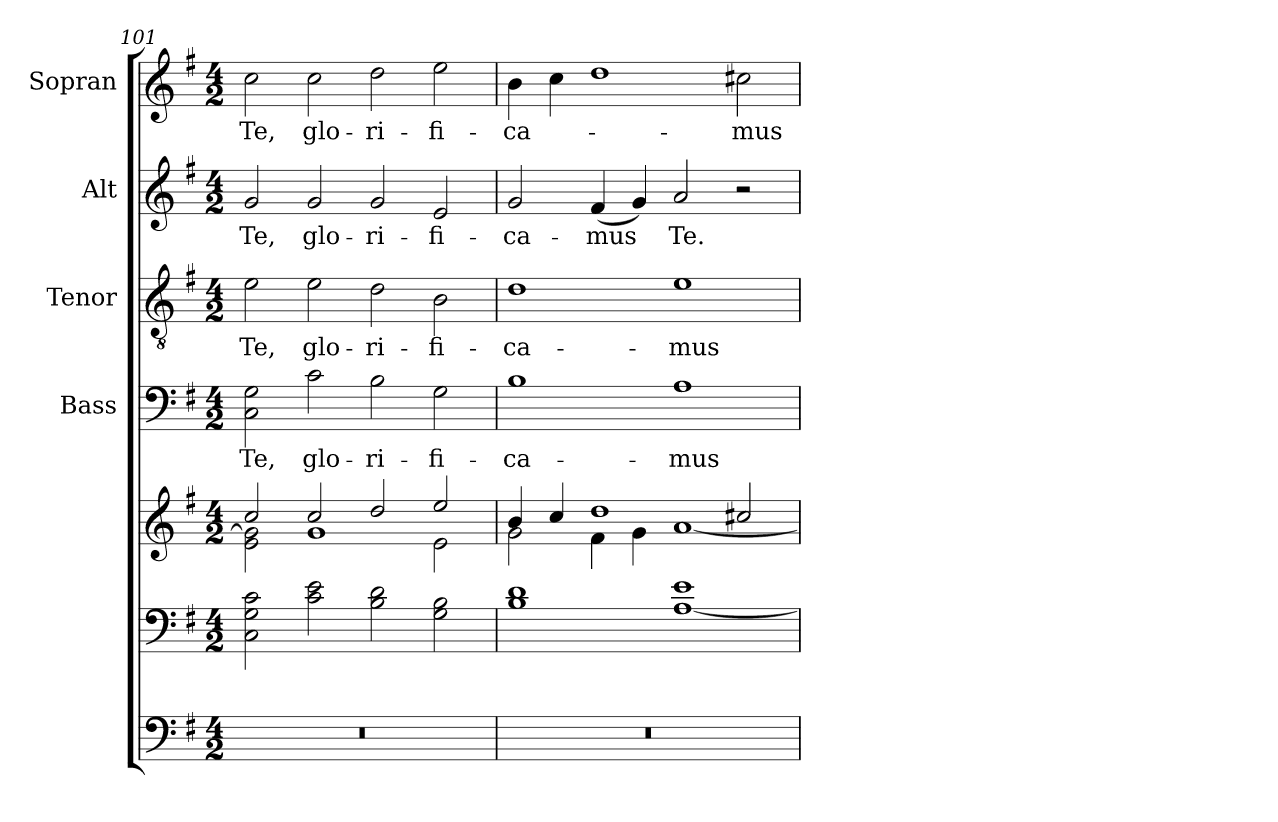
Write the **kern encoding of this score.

**kern	**kern	**kern	**kern	**text	**kern	**text	**kern	**text	**kern	**text
*part6	*part5	*part5	*part4	*part4	*part3	*part3	*part2	*part2	*part1	*part1
*staff7	*staff6	*staff5	*staff4	*staff4	*staff3	*staff3	*staff2	*staff2	*staff1	*staff1
*	*	*	*I"Bass	*	*I"Tenor	*	*I"Alt	*	*I"Sopran	*
*	*	*	*I'B.	*	*I'T.	*	*I'A.	*	*I'S.	*
*clefF4	*clefF4	*clefG2	*clefF4	*	*clefGv2	*	*clefG2	*	*clefG2	*
*k[f#]	*k[f#]	*k[f#]	*k[f#]	*	*k[f#]	*	*k[f#]	*	*k[f#]	*
*G:	*G:	*G:	*G:	*	*G:	*	*G:	*	*G:	*
*M4/2	*M4/2	*M4/2	*M4/2	*	*M4/2	*	*M4/2	*	*M4/2	*
=101	=101	=101	=101	=101	=101	=101	=101	=101	=101	=101
*	*	*^	*	*	*	*	*	*	*	*
!	!	!	!	!	!LO:LY:b	!	!LO:LY:b	!	!LO:LY:b	!	!LO:LY:b
0r	2C\ 2G\ 2c\	2cc/	2e\ 2g\]	2C\ 2G\	Te,	2e\	Te,	2g/	Te,	2cc\	Te,
!	!	!	!	!	!LO:LY:b	!	!LO:LY:b	!	!LO:LY:b	!	!LO:LY:b
.	2c\ 2e\	2cc/	1g	2c\	glo-	2e\	glo-	2g/	glo-	2cc\	glo-
!	!	!	!	!	!LO:LY:b	!	!LO:LY:b	!	!LO:LY:b	!	!LO:LY:b
.	2B\ 2d\	2dd/	.	2B\	-ri-	2d\	-ri-	2g/	-ri-	2dd\	-ri-
!	!	!	!	!	!LO:LY:b	!	!LO:LY:b	!	!LO:LY:b	!	!LO:LY:b
.	2G\ 2B\	2ee/	2e\	2G\	-fi-	2B\	-fi-	2e/	-fi-	2ee\	-fi-
=102	=102	=102	=102	=102	=102	=102	=102	=102	=102	=102	=102
!	!	!	!	!	!LO:LY:b	!	!LO:LY:b	!	!LO:LY:b	!	!LO:LY:b
0r	1B 1d	4b/	2g\	1B	-ca-	1d	-ca-	2g/	-ca-	4b\	-ca-
.	.	4cc/	.	.	.	.	.	.	.	4cc\	.
!	!	!	!	!	!	!	!	!	!LO:LY:b	!	!
.	.	1dd	4f#\	.	.	.	.	(<4f#/	-mus	1dd	.
.	.	.	4g\	.	.	.	.	4g/)	.	.	.
!	!	!	!	!	!LO:LY:b	!	!LO:LY:b	!	!LO:LY:b	!	!
.	[<1A 1e	.	[<1a	1A	-mus	1e	-mus	2a/	Te.	.	.
!	!	!	!	!	!	!	!	!	!	!	!LO:LY:b
.	.	2cc#X/	.	.	.	.	.	2r	.	2cc#X\	-mus
*	*	*v	*v	*	*	*	*	*	*	*	*
=	=	=	=	=	=	=	=	=	=	=
*-	*-	*-	*-	*-	*-	*-	*-	*-	*-	*-
